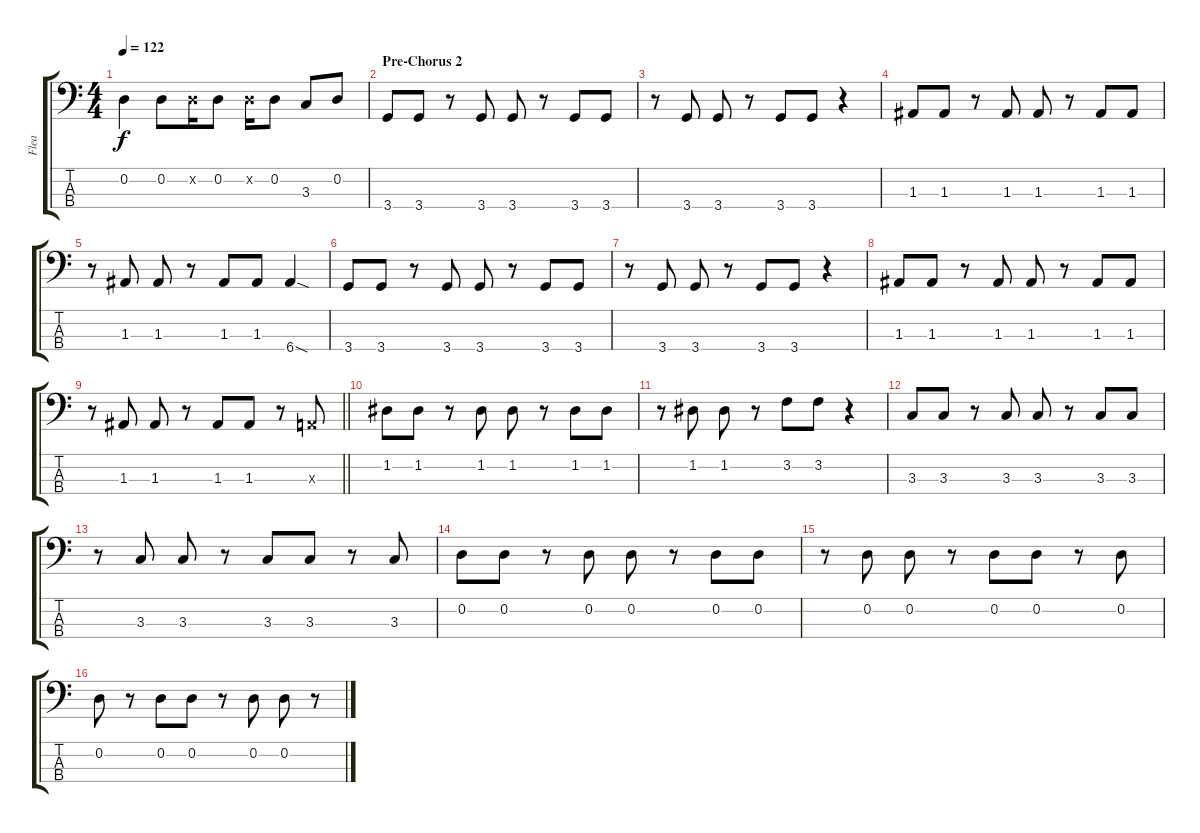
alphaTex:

\track ("Flea" "Flea") {instrument electricbassfinger}
\staff {score tabs}
\tuning (G2 D2 A1 E1) {hide}
\ts (4 4)
\tempo 122
\clef f4
\ks c
0.2.4{dy f} 0.2.8 0.2{x}.16 0.2.8 0.2{x}.16 0.2.8 3.3.8 0.2.8 |
\section ("" "Pre-Chorus 2")
3.4.8 3.4.8 r.8 3.4.8 3.4.8 r.8 3.4.8 3.4.8 |
r.8 3.4.8 3.4.8 r.8 3.4.8 3.4.8 r.4 |
1.3.8 1.3.8 r.8 1.3.8 1.3.8 r.8 1.3.8 1.3.8 |
r.8 1.3.8 1.3.8 r.8 1.3.8 1.3.8 6.4{sod}.4 |
3.4.8 3.4.8 r.8 3.4.8 3.4.8 r.8 3.4.8 3.4.8 |
r.8 3.4.8 3.4.8 r.8 3.4.8 3.4.8 r.4 |
1.3.8 1.3.8 r.8 1.3.8 1.3.8 r.8 1.3.8 1.3.8 |
\barLineRight lightlight
r.8 1.3.8 1.3.8 r.8 1.3.8 1.3.8 r.8 0.3{x}.8 |
1.2.8 1.2.8 r.8 1.2.8 1.2.8 r.8 1.2.8 1.2.8 |
r.8 1.2.8 1.2.8 r.8 3.2.8 3.2.8 r.4 |
3.3.8 3.3.8 r.8 3.3.8 3.3.8 r.8 3.3.8 3.3.8 |
r.8 3.3.8 3.3.8 r.8 3.3.8 3.3.8 r.8 3.3.8 |
0.2.8 0.2.8 r.8 0.2.8 0.2.8 r.8 0.2.8 0.2.8 |
r.8 0.2.8 0.2.8 r.8 0.2.8 0.2.8 r.8 0.2.8 |
0.2.8 r.8 0.2.8 0.2.8 r.8 0.2.8 0.2.8 r.8
